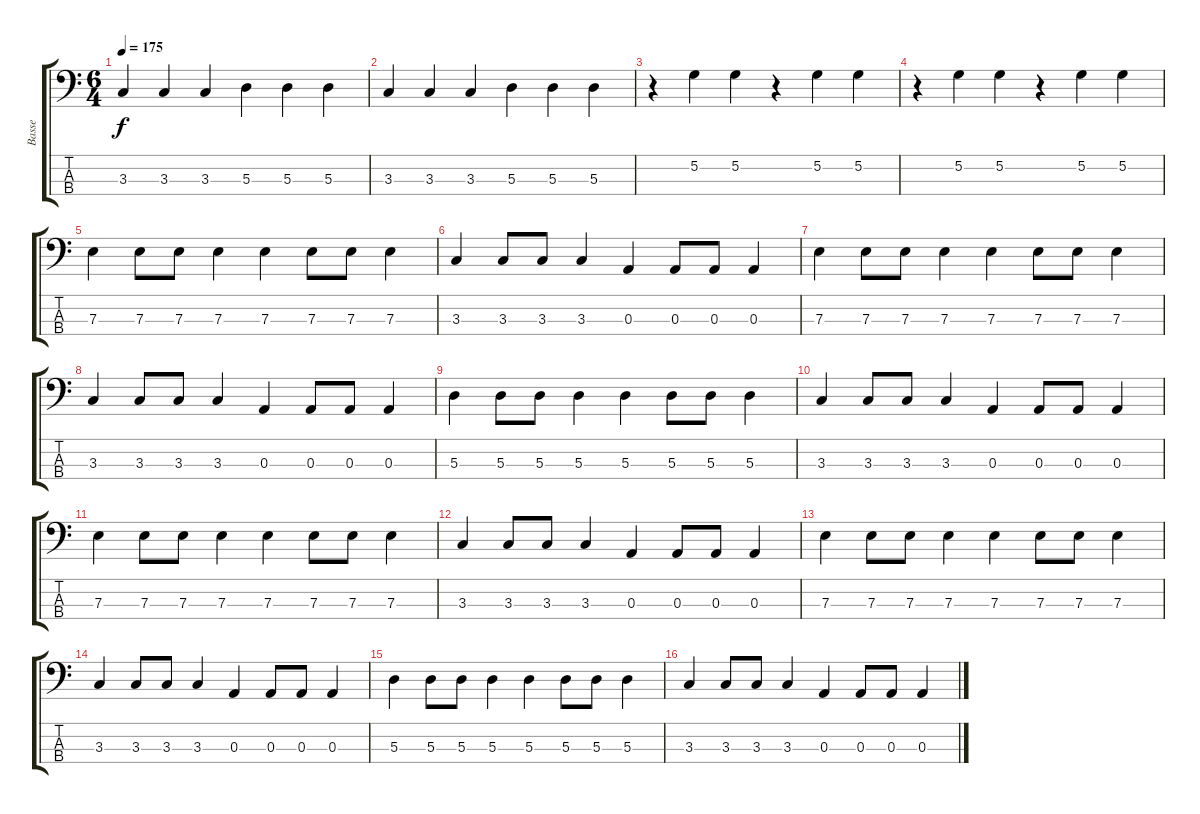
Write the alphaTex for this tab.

\track ("Basse" "Basse") {instrument electricbassfinger}
\staff {score tabs}
\tuning (G2 D2 A1 E1) {hide}
\ts (6 4)
\tempo 175
\clef f4
\ks c
3.3.4{dy f} 3.3.4 3.3.4 5.3.4 5.3.4 5.3.4 |
3.3.4 3.3.4 3.3.4 5.3.4 5.3.4 5.3.4 |
r.4 5.2.4 5.2.4 r.4 5.2.4 5.2.4 |
r.4 5.2.4 5.2.4 r.4 5.2.4 5.2.4 |
7.3.4 7.3.8 7.3.8 7.3.4 7.3.4 7.3.8 7.3.8 7.3.4 |
3.3.4 3.3.8 3.3.8 3.3.4 0.3.4 0.3.8 0.3.8 0.3.4 |
7.3.4 7.3.8 7.3.8 7.3.4 7.3.4 7.3.8 7.3.8 7.3.4 |
3.3.4 3.3.8 3.3.8 3.3.4 0.3.4 0.3.8 0.3.8 0.3.4 |
5.3.4 5.3.8 5.3.8 5.3.4 5.3.4 5.3.8 5.3.8 5.3.4 |
3.3.4 3.3.8 3.3.8 3.3.4 0.3.4 0.3.8 0.3.8 0.3.4 |
7.3.4 7.3.8 7.3.8 7.3.4 7.3.4 7.3.8 7.3.8 7.3.4 |
3.3.4 3.3.8 3.3.8 3.3.4 0.3.4 0.3.8 0.3.8 0.3.4 |
7.3.4 7.3.8 7.3.8 7.3.4 7.3.4 7.3.8 7.3.8 7.3.4 |
3.3.4 3.3.8 3.3.8 3.3.4 0.3.4 0.3.8 0.3.8 0.3.4 |
5.3.4 5.3.8 5.3.8 5.3.4 5.3.4 5.3.8 5.3.8 5.3.4 |
3.3.4 3.3.8 3.3.8 3.3.4 0.3.4 0.3.8 0.3.8 0.3.4
